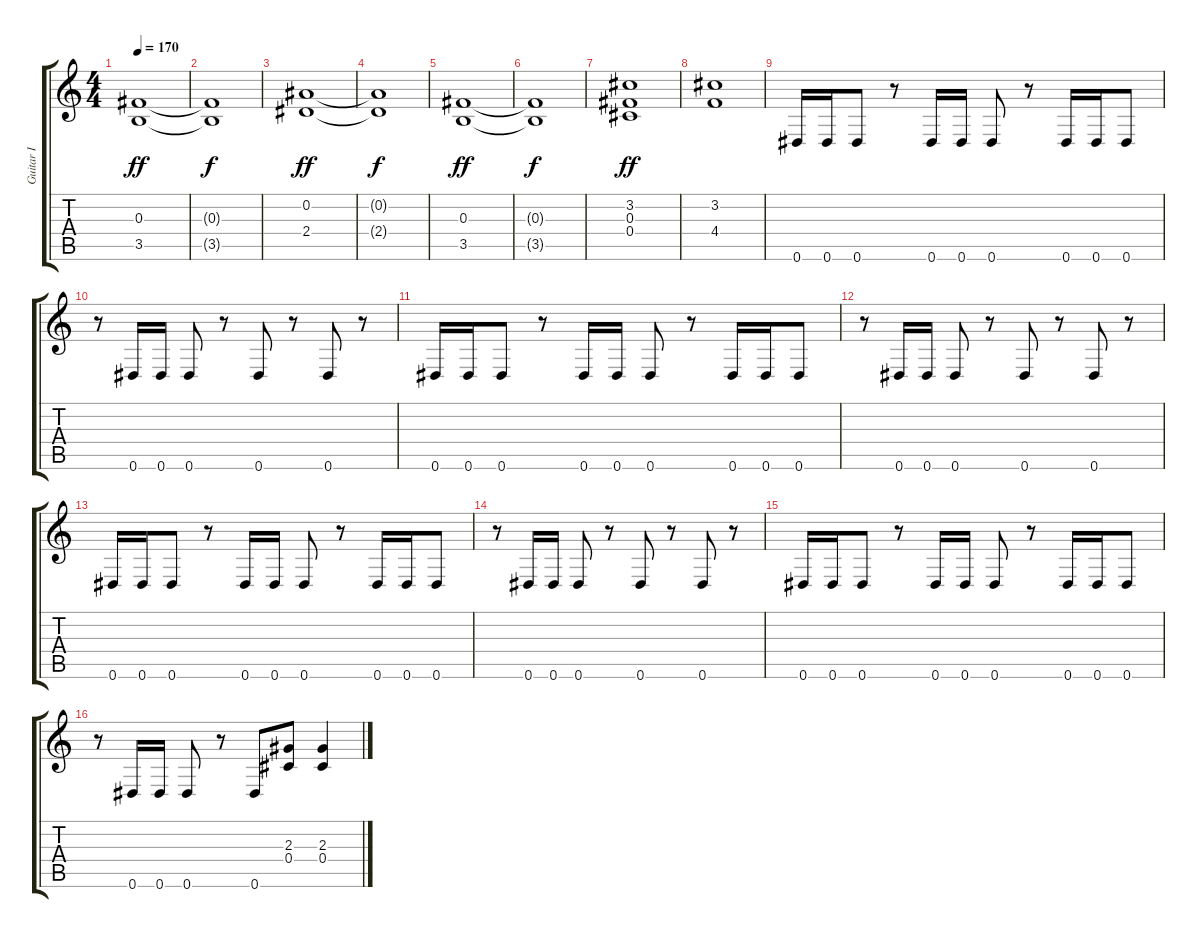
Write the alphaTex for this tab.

\track ("Guitar I" "Guitar I") {instrument distortionguitar}
\staff {score tabs}
\tuning (Eb4 Bb3 Gb3 Db3 Ab2 Eb2) {hide}
\ts (4 4)
\tempo 170
\clef g2
\ks c
(0.3 3.5).1{dy ff} |
(0.3{t} 3.5{t}).1{dy f} |
(0.2 2.4).1{dy ff} |
(0.2{t} 2.4{t}).1{dy f} |
(0.3 3.5).1{dy ff} |
(0.3{t} 3.5{t}).1{dy f} |
(3.2 0.3 0.4).1{dy ff} |
(3.2 4.4).1 |
0.6.16 0.6.16 0.6.8 r.8 0.6.16 0.6.16 0.6.8 r.8 0.6.16 0.6.16 0.6.8 |
r.8 0.6.16 0.6.16 0.6.8 r.8 0.6.8 r.8 0.6.8 r.8 |
0.6.16 0.6.16 0.6.8 r.8 0.6.16 0.6.16 0.6.8 r.8 0.6.16 0.6.16 0.6.8 |
r.8 0.6.16 0.6.16 0.6.8 r.8 0.6.8 r.8 0.6.8 r.8 |
0.6.16 0.6.16 0.6.8 r.8 0.6.16 0.6.16 0.6.8 r.8 0.6.16 0.6.16 0.6.8 |
r.8 0.6.16 0.6.16 0.6.8 r.8 0.6.8 r.8 0.6.8 r.8 |
0.6.16 0.6.16 0.6.8 r.8 0.6.16 0.6.16 0.6.8 r.8 0.6.16 0.6.16 0.6.8 |
r.8 0.6.16 0.6.16 0.6.8 r.8 0.6.8 (2.3 0.4).8 (2.3 0.4).4
